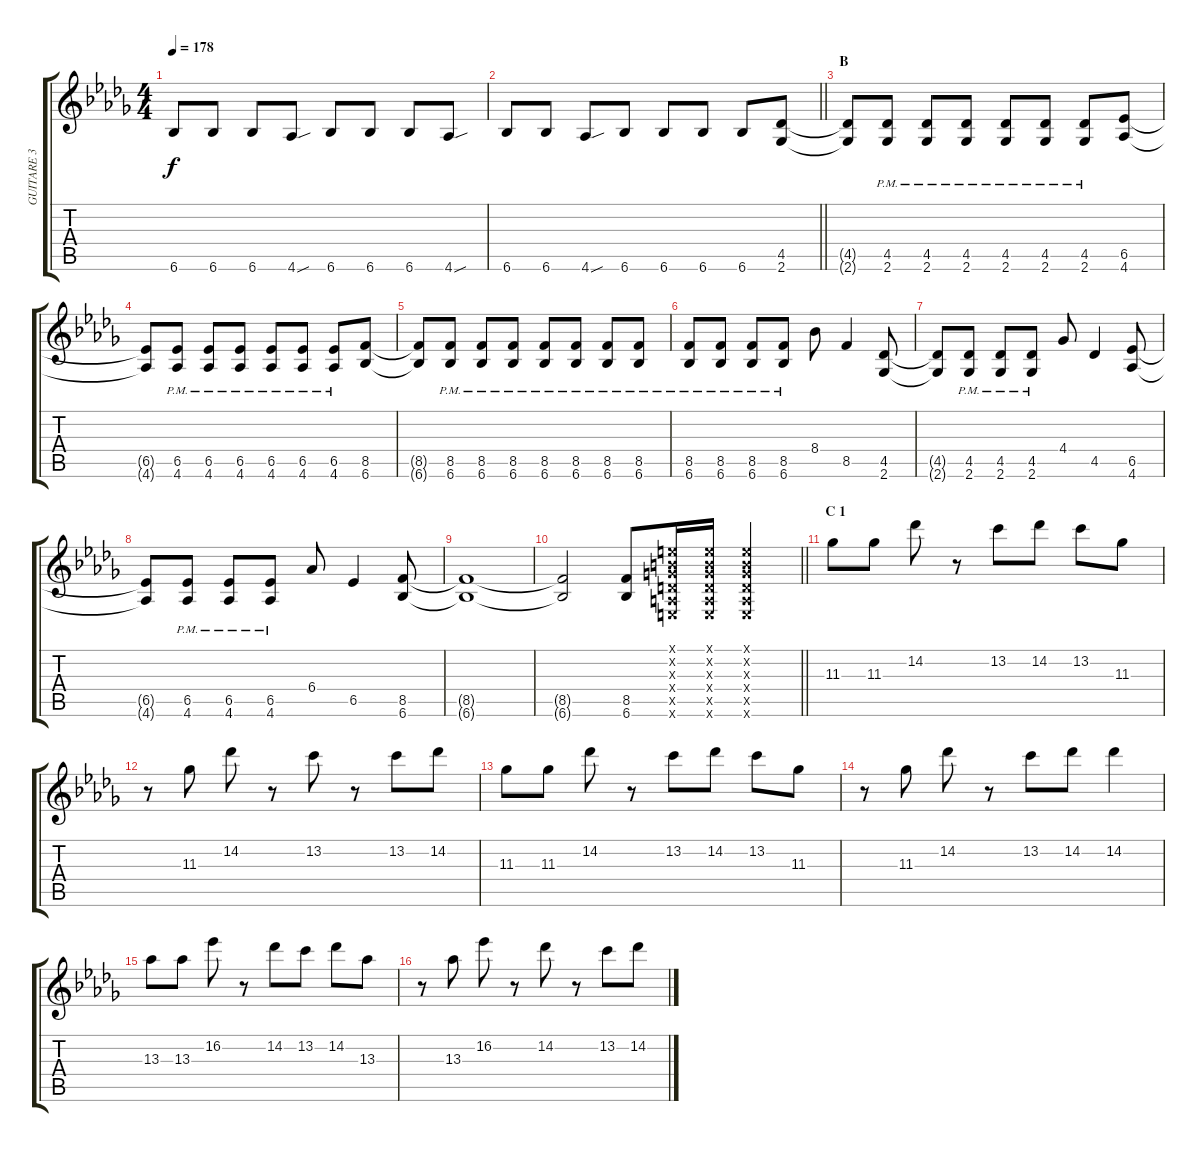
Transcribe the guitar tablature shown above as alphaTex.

\track ("GUITARE 3" "GUITARE 3") {instrument distortionguitar}
\staff {score tabs}
\tuning (E4 B3 G3 D3 A2 E2) {hide}
\ts (4 4)
\tempo 178
\clef g2
\ks db
6.6.8{dy f} 6.6.8 6.6.8 4.6{sou}.8 6.6.8 6.6.8 6.6.8 4.6{sou}.8 |
\barLineRight lightlight
6.6.8 6.6.8 4.6{sou}.8 6.6.8 6.6.8 6.6.8 6.6.8 (4.5 2.6).8 |
\section ("" "B")
(4.5{t} 2.6{t}).8 (4.5{pm} 2.6{pm}).8 (4.5{pm} 2.6{pm}).8 (4.5{pm} 2.6{pm}).8 (4.5{pm} 2.6{pm}).8 (4.5{pm} 2.6{pm}).8 (4.5{pm} 2.6{pm}).8 (6.5 4.6).8 |
(6.5{t} 4.6{t}).8 (6.5{pm} 4.6{pm}).8 (6.5{pm} 4.6{pm}).8 (6.5{pm} 4.6{pm}).8 (6.5{pm} 4.6{pm}).8 (6.5{pm} 4.6{pm}).8 (6.5{pm} 4.6{pm}).8 (8.5 6.6).8 |
(8.5{t} 6.6{t}).8 (8.5{pm} 6.6{pm}).8 (8.5{pm} 6.6{pm}).8 (8.5{pm} 6.6{pm}).8 (8.5{pm} 6.6{pm}).8 (8.5{pm} 6.6{pm}).8 (8.5{pm} 6.6{pm}).8 (8.5{pm} 6.6{pm}).8 |
(8.5{pm} 6.6{pm}).8 (8.5{pm} 6.6{pm}).8 (8.5{pm} 6.6{pm}).8 (8.5{pm} 6.6{pm}).8 8.4.8 8.5.4 (4.5 2.6).8 |
(4.5{t} 2.6{t}).8 (4.5{pm} 2.6{pm}).8 (4.5{pm} 2.6{pm}).8 (4.5{pm} 2.6{pm}).8 4.4.8 4.5.4 (6.5 4.6).8 |
(6.5{t} 4.6{t}).8 (6.5{pm} 4.6{pm}).8 (6.5{pm} 4.6{pm}).8 (6.5{pm} 4.6{pm}).8 6.4.8 6.5.4 (8.5 6.6).8 |
(8.5{t} 6.6{t}).1 |
\barLineRight lightlight
(8.5{t} 6.6{t}).2 (8.5 6.6).8 (0.1{x} 0.2{x} 0.3{x} 0.4{x} 0.5{x} 0.6{x}).16 (0.1{x} 0.2{x} 0.3{x} 0.4{x} 0.5{x} 0.6{x}).16 (0.1{x} 0.2{x} 0.3{x} 0.4{x} 0.5{x} 0.6{x}).4 |
\section ("" "C 1")
11.3.8{volume 8} 11.3.8 14.2.8 r.8 13.2.8 14.2.8 13.2.8 11.3.8 |
r.8 11.3.8 14.2.8 r.8 13.2.8 r.8 13.2.8 14.2.8 |
11.3.8 11.3.8 14.2.8 r.8 13.2.8 14.2.8 13.2.8 11.3.8 |
r.8 11.3.8 14.2.8 r.8 13.2.8 14.2.8 14.2.4 |
13.3.8 13.3.8 16.2.8 r.8 14.2.8 13.2.8 14.2.8 13.3.8 |
r.8 13.3.8 16.2.8 r.8 14.2.8 r.8 13.2.8 14.2.8
